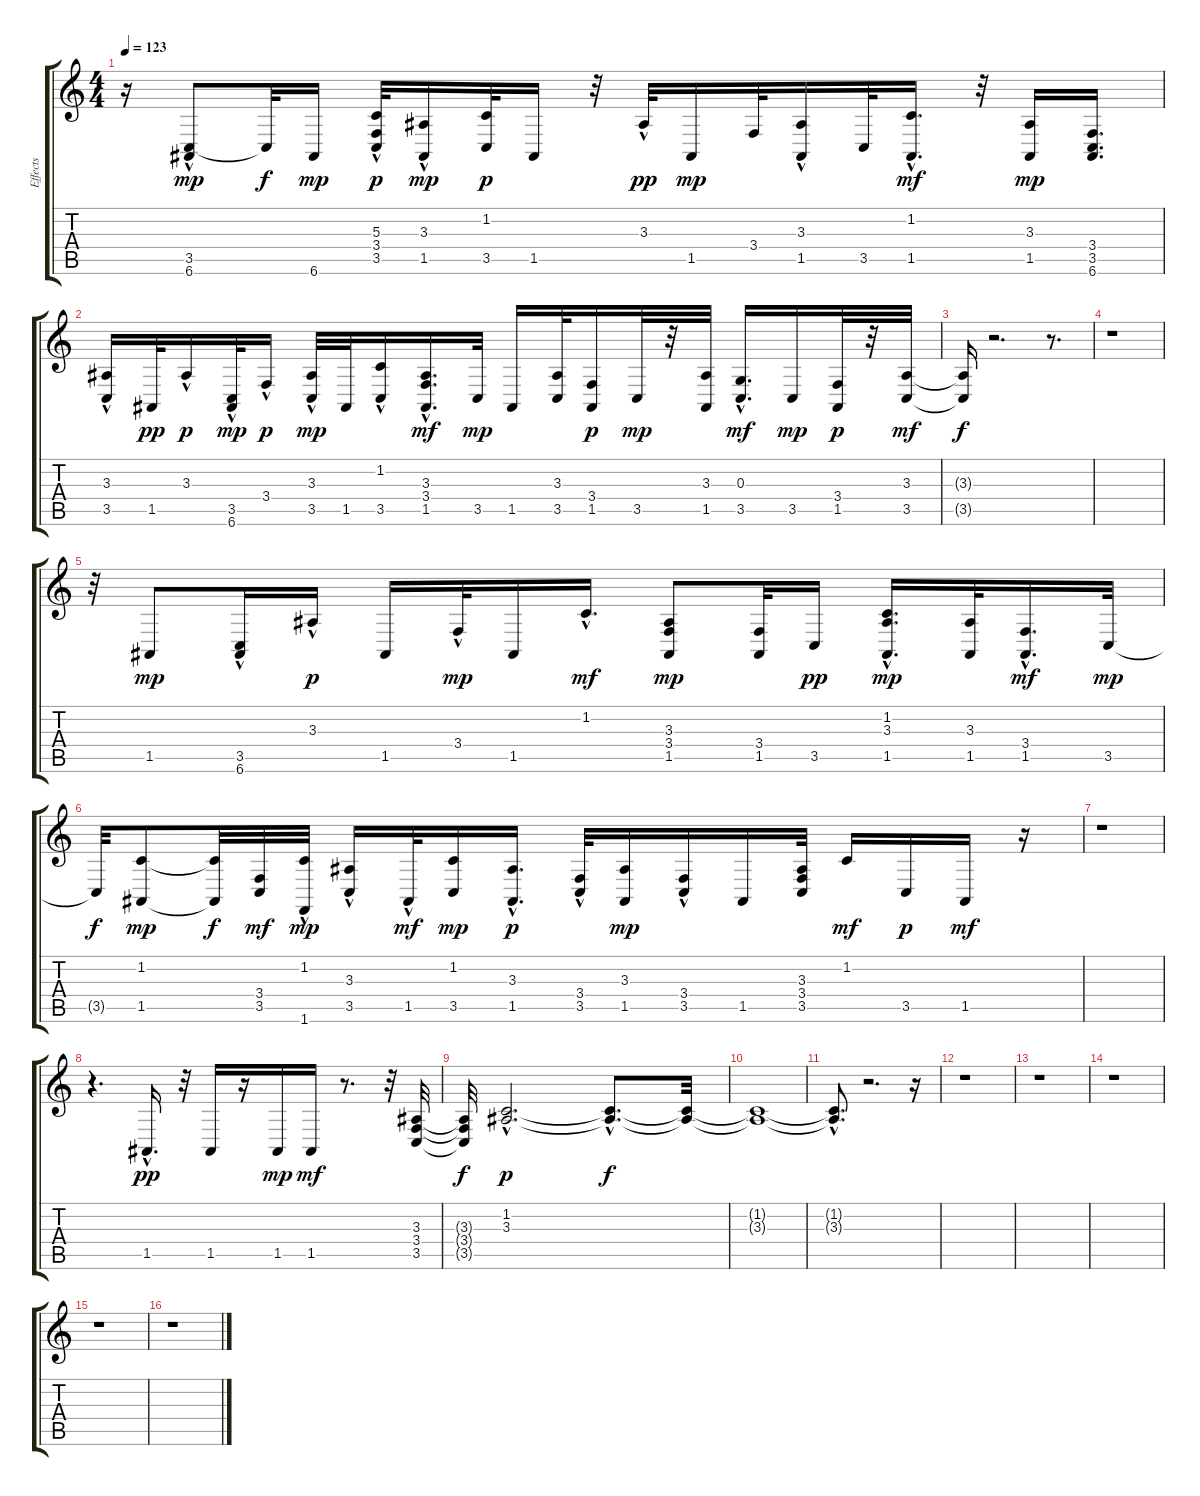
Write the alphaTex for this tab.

\track ("Effects" "Effects") {instrument rockorgan}
\staff {score tabs}
\tuning (E4 B3 G3 D3 A2 E2) {hide}
\ts (4 4)
\tempo 123
\clef g2
\ks c
r.16{dy p} (3.5 6.6{hac}).8{dy mp} 3.5{t}.32{dy f} 6.6.16{dy mp} (5.3 3.4{hac} 3.5).32{dy p} (3.3{hac} 1.5).16{dy mp} (1.2 3.5).32{dy p} 1.5.16 r.32 3.3{hac}.32{dy pp} 1.5.16{dy mp} 3.4.32 (3.3{hac} 1.5).16 3.5.32 (1.2{hac} 1.5).16{d dy mf} r.32 (3.3 1.5).16{dy mp} (3.4 3.5 6.6).16{d} |
(3.3 3.5{hac}).16 1.5.32{dy pp} 3.3{hac}.16{dy p} (3.5 6.6{hac}).32{dy mp} 3.4{hac}.16{dy p} (3.3{hac} 3.5).32{dy mp} 1.5.32 (1.2{hac} 3.5{hac}).16 (3.3 3.4 1.5{hac}).16{d dy mf} 3.5.32{dy mp} 1.5.16 (3.3 3.5).32 (3.4 1.5).16{dy p} 3.5.32{dy mp} r.32 (3.3 1.5).32 (0.3{hac} 3.5{hac}).16{d dy mf} 3.5.16{dy mp} (3.4 1.5).32{dy p} r.32 (3.3 3.5).32{dy mf} |
(3.3{t} 3.5{t}).16{dy f} r.2{d} r.8{d} |
r.1 |
r.32 1.5.8{dy mp} (3.5 6.6{hac}).16 3.3{hac}.16{dy p} 1.5.16 3.4{hac}.32{dy mp} 1.5.16 1.2{hac}.16{d dy mf} (3.3 3.4 1.5).8{dy mp} (3.4 1.5).32 3.5.16{dy pp} (1.2{hac} 3.3 1.5).16{d dy mp} (3.3 1.5).32 (3.4{hac} 1.5{hac}).16{d dy mf} 3.5.32{dy mp} |
3.5{t}.32{dy f} (1.2 1.5).8{dy mp} (1.2{t} 1.5{t}).32{dy f} (3.4 3.5).32{dy mf} (1.2{hac} 1.6{hac}).32{dy mp} (3.3 3.5{hac}).16 1.5{hac}.32{dy mf} (1.2 3.5).16{dy mp} (3.3 1.5{hac}).16{d dy p} (3.4 3.5{hac}).32 (3.3 1.5).16{dy mp} (3.4{hac} 3.5{hac}).16 1.5.16 (3.3 3.4 3.5).32 1.2.16{dy mf} 3.5.16{dy p} 1.5.16{dy mf} r.16 |
r.1 |
r.4{d} 1.5{hac}.16{d dy pp} r.32 1.5.16 r.16 1.5.16{dy mp} 1.5.16{dy mf} r.8{d} r.32 (3.3 3.4 3.5).32 |
(3.3{t} 3.4{t} 3.5{t}).32{dy f} (1.2{hac} 3.3{hac}).2{d dy p} (1.2{hac t} 3.3{hac t}).8{d dy f} (1.2{t} 3.3{t}).32 |
(1.2{t} 3.3{t}).1 |
(1.2{hac t} 3.3{t}).8{d} r.2{d} r.16 |
r.1 |
r.1 |
r.1 |
r.1 |
r.1
